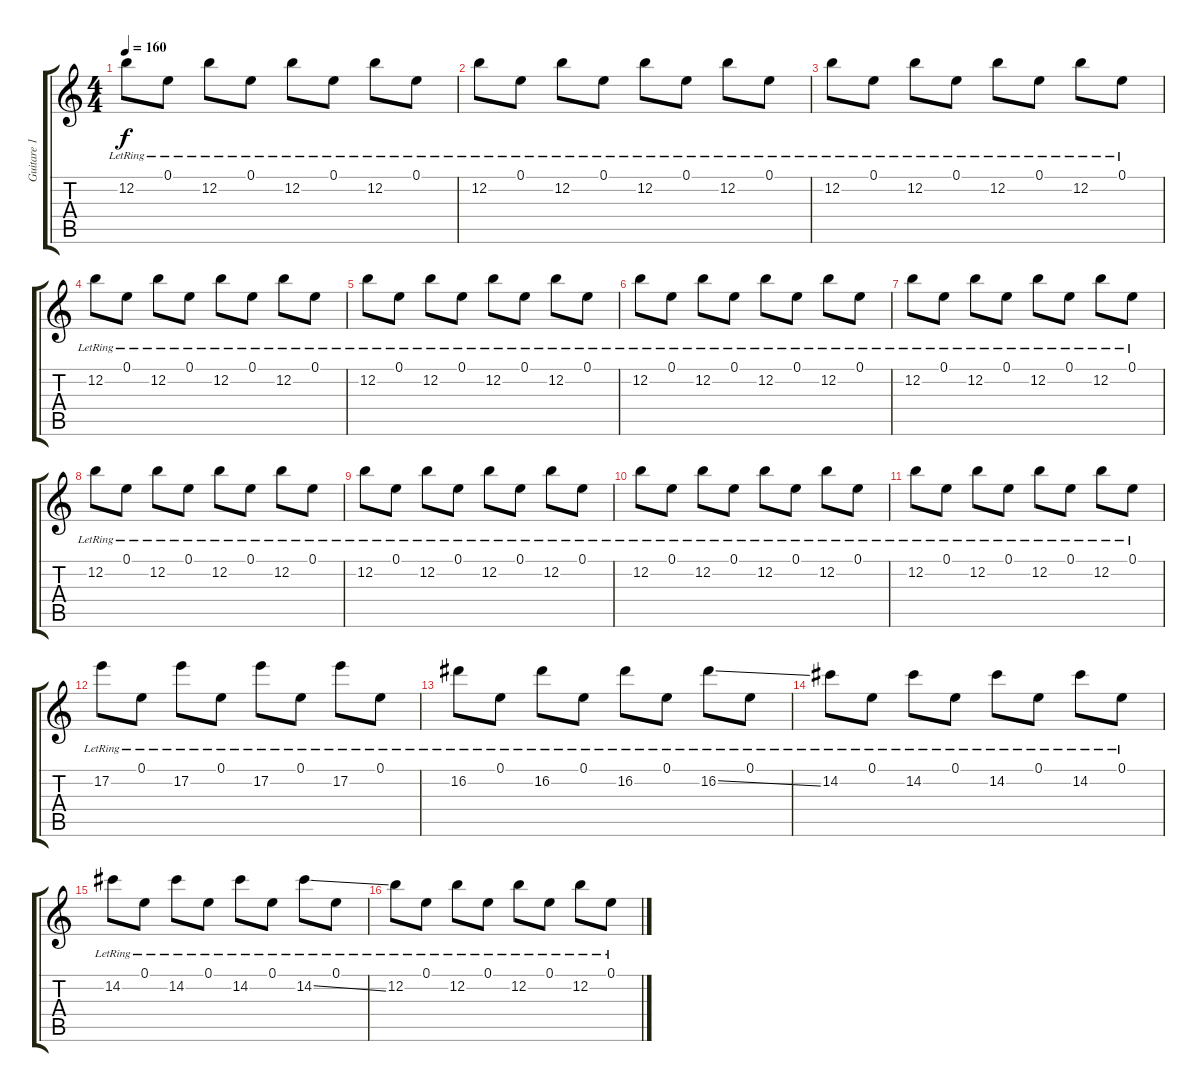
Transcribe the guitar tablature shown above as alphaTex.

\track ("Guitare 1" "Guitare 1") {instrument electricguitarclean}
\staff {score tabs}
\tuning (E4 B3 G3 D3 A2 E2) {hide}
\ts (4 4)
\tempo 160
\clef g2
\ks c
12.2{lr}.8{dy f} 0.1{lr}.8 12.2{lr}.8 0.1{lr}.8 12.2{lr}.8 0.1{lr}.8 12.2{lr}.8 0.1{lr}.8 |
12.2{lr}.8 0.1{lr}.8 12.2{lr}.8 0.1{lr}.8 12.2{lr}.8 0.1{lr}.8 12.2{lr}.8 0.1{lr}.8 |
12.2{lr}.8 0.1{lr}.8 12.2{lr}.8 0.1{lr}.8 12.2{lr}.8 0.1{lr}.8 12.2{lr}.8 0.1{lr}.8 |
12.2{lr}.8 0.1{lr}.8 12.2{lr}.8 0.1{lr}.8 12.2{lr}.8 0.1{lr}.8 12.2{lr}.8 0.1{lr}.8 |
12.2{lr}.8 0.1{lr}.8 12.2{lr}.8 0.1{lr}.8 12.2{lr}.8 0.1{lr}.8 12.2{lr}.8 0.1{lr}.8 |
12.2{lr}.8 0.1{lr}.8 12.2{lr}.8 0.1{lr}.8 12.2{lr}.8 0.1{lr}.8 12.2{lr}.8 0.1{lr}.8 |
12.2{lr}.8 0.1{lr}.8 12.2{lr}.8 0.1{lr}.8 12.2{lr}.8 0.1{lr}.8 12.2{lr}.8 0.1{lr}.8 |
12.2{lr}.8 0.1{lr}.8 12.2{lr}.8 0.1{lr}.8 12.2{lr}.8 0.1{lr}.8 12.2{lr}.8 0.1{lr}.8 |
12.2{lr}.8 0.1{lr}.8 12.2{lr}.8 0.1{lr}.8 12.2{lr}.8 0.1{lr}.8 12.2{lr}.8 0.1{lr}.8 |
12.2{lr}.8 0.1{lr}.8 12.2{lr}.8 0.1{lr}.8 12.2{lr}.8 0.1{lr}.8 12.2{lr}.8 0.1{lr}.8 |
12.2{lr}.8 0.1{lr}.8 12.2{lr}.8 0.1{lr}.8 12.2{lr}.8 0.1{lr}.8 12.2{lr}.8 0.1{lr}.8 |
17.2{lr}.8 0.1{lr}.8 17.2{lr}.8 0.1{lr}.8 17.2{lr}.8 0.1{lr}.8 17.2{lr}.8 0.1{lr}.8 |
16.2{lr}.8 0.1{lr}.8 16.2{lr}.8 0.1{lr}.8 16.2{lr}.8 0.1{lr}.8 16.2{ss lr}.8 0.1{lr}.8 |
14.2{lr}.8 0.1{lr}.8 14.2{lr}.8 0.1{lr}.8 14.2{lr}.8 0.1{lr}.8 14.2{lr}.8 0.1{lr}.8 |
14.2{lr}.8 0.1{lr}.8 14.2{lr}.8 0.1{lr}.8 14.2{lr}.8 0.1{lr}.8 14.2{ss lr}.8 0.1{lr}.8 |
12.2{lr}.8 0.1{lr}.8 12.2{lr}.8 0.1{lr}.8 12.2{lr}.8 0.1{lr}.8 12.2{lr}.8 0.1{lr}.8
